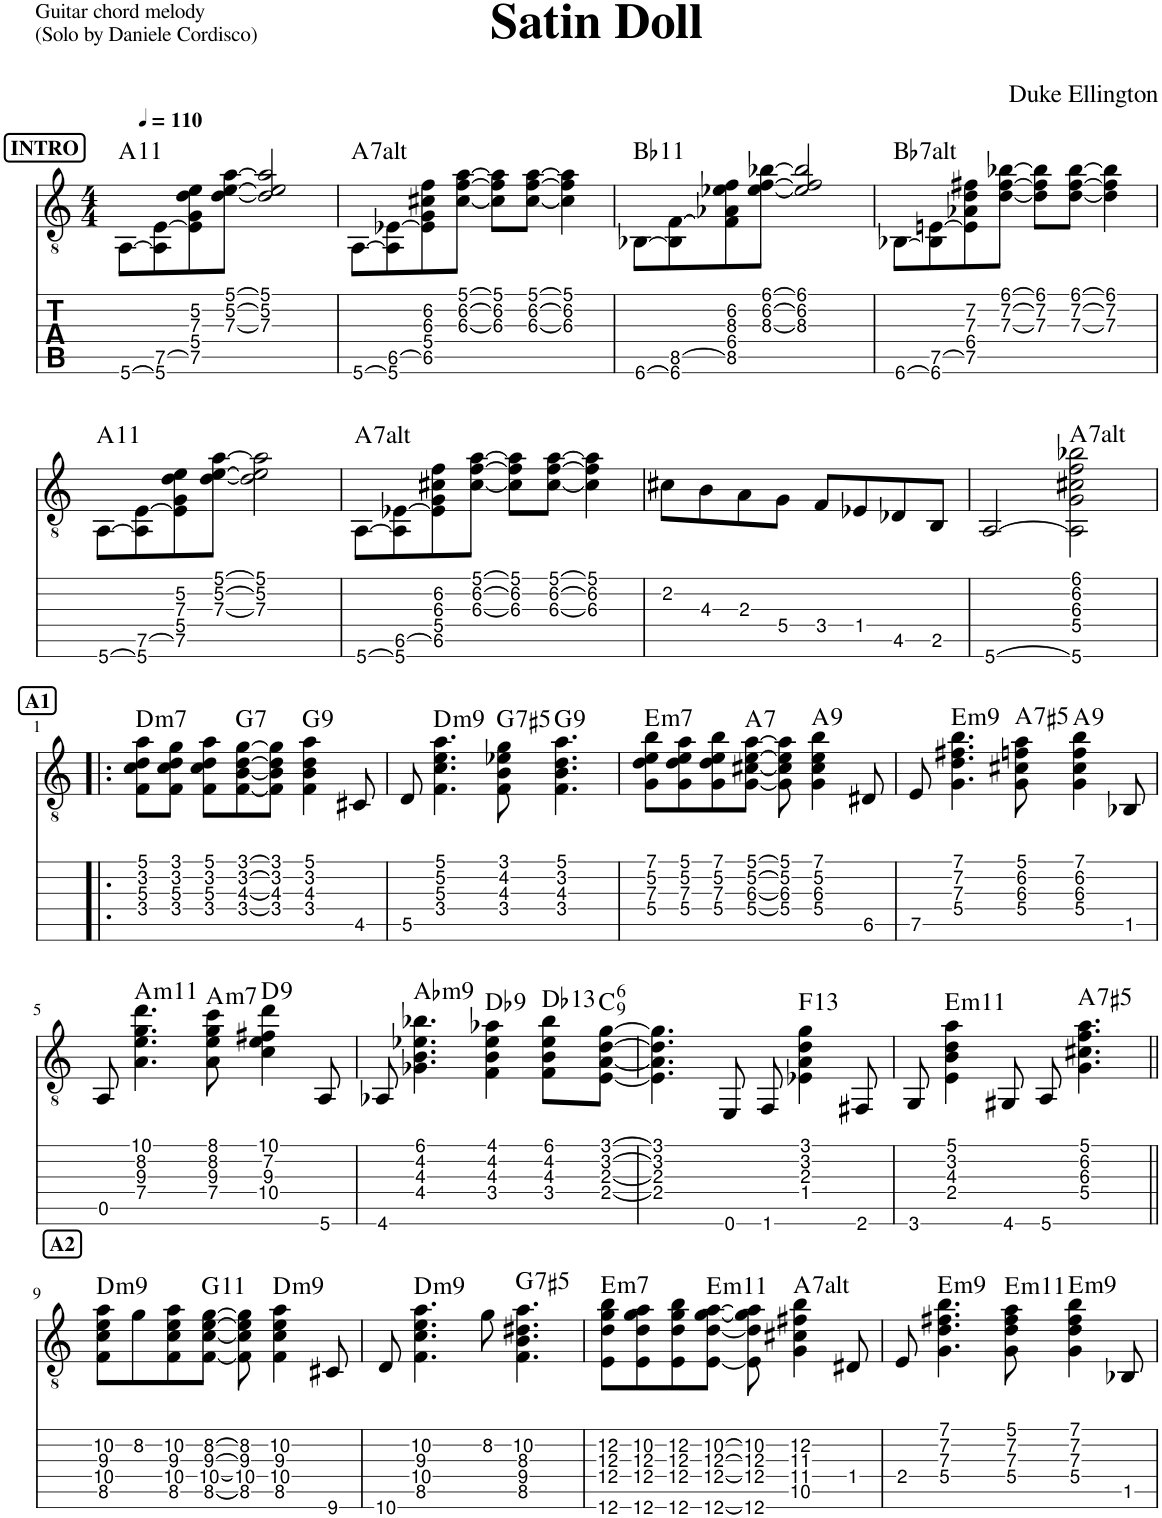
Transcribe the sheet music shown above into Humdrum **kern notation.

**kern	**kern	**harte
*part1	*part1	*part1
*staff2	*staff1	*
*I"Chitarra elettrica	*	*
*stria6	*	*
*	*clefGv2	*
*k[]	*k[]	*
*M4/4	*M4/4	*
*MM110	*MM110	*
!!LO:REH:place=s1:a:B:cj:t=INTRO
=	=	=
!	!	!LO:H:kt=11
[8AAL	[8AA\L	A:9(11)
8AA]\ [8E\J	8AA\] [8E\	.
8E]\ 8G\ 8d\ 8e\L	8E\] 8G\ 8d\ 8e\	.
[8d\ [8e\ [8a\J	[8d\ [8e\ [8a\J	.
2d] 2e] 2a]	2d/] 2e/] 2a/]	.
=	=	=
!	!	!LO:H:kt=7
[8AAL	[8AA\L	A:(3,b5,#5,b7,b9,#9)
8AA]\ [8E-\J	8AA\] [8E-X\	.
8E-]\ 8G\ 8c#\ 8f\L	8E-\] 8G\ 8c#X\ 8f\	.
[8c#\ [8f\ [8a\J	[8c#\ [8f\ [8a\J	.
8c#]\ 8f]\ 8a]\L	8c#\] 8f\] 8a\]L	.
[8c#\ [8f\ [8a\J	[8c#\ [8f\ [8a\J	.
4c#] 4f] 4a]	4c#\] 4f\] 4a\]	.
=	=	=
!	!	!LO:H:kt=11
[8BB-L	[8BB-X\L	Bb:9(11)
8BB-]\ [8F\J	8BB-\] [8F\	.
8F]\ 8A-\ 8e-\ 8f\L	8F\] 8A-X\ 8e-X\ 8f\	.
[8e-\ [8f\ [8b-\J	[8e-\ [8f\ [8b-X\J	.
2e-] 2f] 2b-]	2e-/] 2f/] 2b-/]	.
=	=	=
!	!	!LO:H:kt=7
[8BB-L	[8BB-X\L	Bb:(3,b5,#5,b7,b9,#9)
8BB-]\ [8En\J	8BB-\] [8En\	.
8E]\ 8A-\ 8d\ 8f#\L	8E\] 8A-X\ 8d\ 8f#X\	.
[8d\ [8f#\ [8b-\J	[8d\ [8f#\ [8b-X\J	.
8d]\ 8f#]\ 8b-]\L	8d\] 8f#\] 8b-\]L	.
[8d\ [8f#\ [8b-\J	[8d\ [8f#\ [8b-\J	.
4d] 4f#] 4b-]	4d\] 4f#\] 4b-\]	.
!!LO:LB:g=z
=	=	=
!	!	!LO:H:kt=11
[8AAL	[8AA\L	A:9(11)
8AA]\ [8E\J	8AA\] [8E\	.
8E]\ 8G\ 8d\ 8e\L	8E\] 8G\ 8d\ 8e\	.
[8d\ [8e\ [8a\J	[8d\ [8e\ [8a\J	.
2d] 2e] 2a]	2d\] 2e\] 2a\]	.
=	=	=
!	!	!LO:H:kt=7
[8AAL	[8AA\L	A:(3,b5,#5,b7,b9,#9)
8AA]\ [8E-X\J	8AA\] [8E-X\	.
8E-]\ 8G\ 8c#X\ 8f\L	8E-\] 8G\ 8c#X\ 8f\	.
[8c#\ [8f\ [8a\J	[8c#\ [8f\ [8a\J	.
8c#]\ 8f]\ 8a]\L	8c#\] 8f\] 8a\]L	.
[8c#\ [8f\ [8a\J	[8c#\ [8f\ [8a\J	.
4c#] 4f] 4a]	4c#\] 4f\] 4a\]	.
=	=	=
8c#L	8c#X\L	.
8BJ	8B\	.
8AL	8A\	.
8GJ	8G\J	.
8FL	8F/L	.
8E-J	8E-X/	.
8D-L	8D-X/	.
8BBJ	8BB/J	.
=	=	=
[2AA	[2AA/	.
!	!	!LO:H:kt=7
2AA] 2G 2c# 2f 2b-	2AA\] 2G\ 2c#X\ 2f\ 2b-X\	A:(3,b5,#5,b7,b9,#9)
!!LO:LB:g=z
!!LO:REH:place=s1:a:B:cj:t=A1
=1!|:	=1!|:	=1!|:
!	!	!LO:H:kt=m7
8F\ 8c\ 8d\ 8a\L	8F\ 8c\ 8d\ 8a\L	D:min7
8F\ 8c\ 8d\ 8g\J	8F\ 8c\ 8d\ 8g\J	.
8F\ 8c\ 8d\ 8a\L	8F\ 8c\ 8d\ 8a\L	.
!	!	!LO:H:kt=7
[8F\ [8B\ [8d\ [8g\J	[8F\ [8B\ [8d\ [8g\	G:7
8F] 8B] 8d] 8g]	8F\] 8B\] 8d\] 8g\]J	.
!	!	!LO:H:kt=9
4F 4B 4d 4a	4F\ 4B\ 4d\ 4a\	G:9
8C#	8C#X/	.
=2	=2	=2
8D	8D/	.
!	!	!LO:H:kt=m9
4.F 4.c 4.e 4.a	4.F\ 4.c\ 4.e\ 4.a\	D:min9
!	!	!LO:H:kt=7
8F 8B 8e- 8g	8F\ 8B\ 8e-X\ 8g\	G:(3,#5,b7)
!	!	!LO:H:kt=9
4.F 4.B 4.d 4.a	4.F\ 4.B\ 4.d\ 4.a\	G:9
=3	=3	=3
!	!	!LO:H:kt=m7
8G\ 8d\ 8e\ 8b\L	8G\ 8d\ 8e\ 8b\L	E:min7
8G\ 8d\ 8e\ 8a\J	8G\ 8d\ 8e\ 8a\	.
8G\ 8d\ 8e\ 8b\L	8G\ 8d\ 8e\ 8b\	.
!	!	!LO:H:kt=7
[8G\ [8c#\ [8e\ [8a\J	[8G\ [8c#X\ [8e\ [8a\J	A:7
8G] 8c#X] 8e] 8a]	8G\] 8c#\] 8e\] 8a\]	.
!	!	!LO:H:kt=9
4G 4c# 4e 4b	4G\ 4c#\ 4e\ 4b\	A:9
8D#	8D#X/	.
=4	=4	=4
8E	8E/	.
!	!	!LO:H:kt=m9
4.G 4.d 4.f# 4.b	4.G\ 4.d\ 4.f#X\ 4.b\	E:min9
!	!	!LO:H:kt=7
8G 8c# 8f 8a	8G\ 8c#X\ 8fn\ 8a\	A:(3,#5,b7)
!	!	!LO:H:kt=9
4G 4c# 4f 4b	4G\ 4c#\ 4f\ 4b\	A:9
8BB-	8BB-X/	.
!!LO:LB:g=z
=5	=5	=5
8AA	8AA/	.
!	!	!LO:H:kt=m11
4.A 4.e 4.g 4.dd	4.A\ 4.e\ 4.g\ 4.dd\	A:min9(11)
!	!	!LO:H:kt=m7
8A 8e 8g 8cc	8A\ 8e\ 8g\ 8cc\	A:min7
!	!	!LO:H:kt=9
4c 4e 4f# 4dd	4c\ 4e\ 4f#X\ 4dd\	D:9
8AA	8AA/	.
=6	=6	=6
8AA-	8AA-X/	.
!	!	!LO:H:kt=m9
4.G- 4.B 4.e- 4.b-X	4.G-X\ 4.B\ 4.e-X\ 4.b-X\	Ab:min9
!	!	!LO:H:kt=9
4F 4B 4e- 4a-X	4F\ 4B\ 4e-\ 4a-X\	Db:9
!	!	!LO:H:kt=13
8F\ 8B\ 8e-\ 8b-\L	8F\ 8B\ 8e-\ 8b-\L	Db:9(11,13)
!	!	!LO:H:kt=6
[8E\ [8A\ [8d\ [8g\J	[8E\ [8A\ [8d\ [8g\J	C:maj6(9)
=7	=7	=7
4.E] 4.A] 4.d] 4.g]	4.E\] 4.A\] 4.d\] 4.g\]	.
8EE	8EE/	.
8FF	8FF/	.
!	!	!LO:H:kt=13
4E-X 4A 4d 4g	4E-X\ 4A\ 4d\ 4g\	F:9(11,13)
8FF#	8FF#X/	.
=8	=8	=8
8GG	8GG/	.
!	!	!LO:H:kt=m11
4En 4B 4d 4a	4E\ 4B\ 4d\ 4a\	E:min9(11)
8GG#	8GG#X/	.
8AA	8AA/	.
!	!	!LO:H:kt=7
4.G 4.c#X 4.f 4.a	4.G\ 4.c#X\ 4.f\ 4.a\	A:(3,#5,b7)
!!LO:LB:g=z
!!LO:REH:place=s1:a:B:cj:t=A2
=9||	=9||	=9||
!	!	!LO:H:kt=m9
8F\ 8c\ 8e\ 8a\L	8F\ 8c\ 8e\ 8a\L	D:min9
8gJ	8g\	.
8F\ 8c\ 8e\ 8a\L	8F\ 8c\ 8e\ 8a\	.
!	!	!LO:H:kt=11
[8F\ [8c\ [8e\ [8g\J	[8F\ [8c\ [8e\ [8g\J	G:9(11)
8F] 8c] 8e] 8g]	8F\] 8c\] 8e\] 8g\]	.
!	!	!LO:H:kt=m9
4F 4c 4e 4a	4F\ 4c\ 4e\ 4a\	D:min9
8C#	8C#X/	.
=10	=10	=10
8D	8D/	.
!	!	!LO:H:kt=m9
4.F 4.c 4.e 4.a	4.F\ 4.c\ 4.e\ 4.a\	D:min9
8g	8g\	.
!	!	!LO:H:kt=7
4.F 4.B 4.d# 4.a	4.F\ 4.B\ 4.d#X\ 4.a\	G:(3,#5,b7)
=11	=11	=11
!	!	!LO:H:kt=m7
8E\ 8d\ 8g\ 8b\L	8E\ 8d\ 8g\ 8b\L	E:min7
8E\ 8d\ 8g\ 8a\J	8E\ 8d\ 8g\ 8a\	.
8E\ 8d\ 8g\ 8b\L	8E\ 8d\ 8g\ 8b\	.
!	!	!LO:H:kt=m11
[8E\ [8d\ [8g\ [8a\J	[8E\ [8d\ [8g\ [8a\J	E:min9(11)
8E] 8d] 8g] 8a]	8E\] 8d\] 8g\] 8a\]	.
!	!	!LO:H:kt=7
4G 4c# 4f# 4b	4G\ 4c#X\ 4f#X\ 4b\	A:(3,b5,#5,b7,b9,#9)
8D#	8D#X/	.
=12	=12	=12
8E	8E/	.
!	!	!LO:H:kt=m9
4.G 4.d 4.f# 4.b	4.G\ 4.d\ 4.f#X\ 4.b\	E:min9
!	!	!LO:H:kt=m11
8G 8d 8f# 8a	8G\ 8d\ 8f#\ 8a\	E:min9(11)
!	!	!LO:H:kt=m9
4G 4d 4f# 4b	4G\ 4d\ 4f#\ 4b\	E:min9
8BB-	8BB-X/	.
=	=	=
*-	*-	*-
